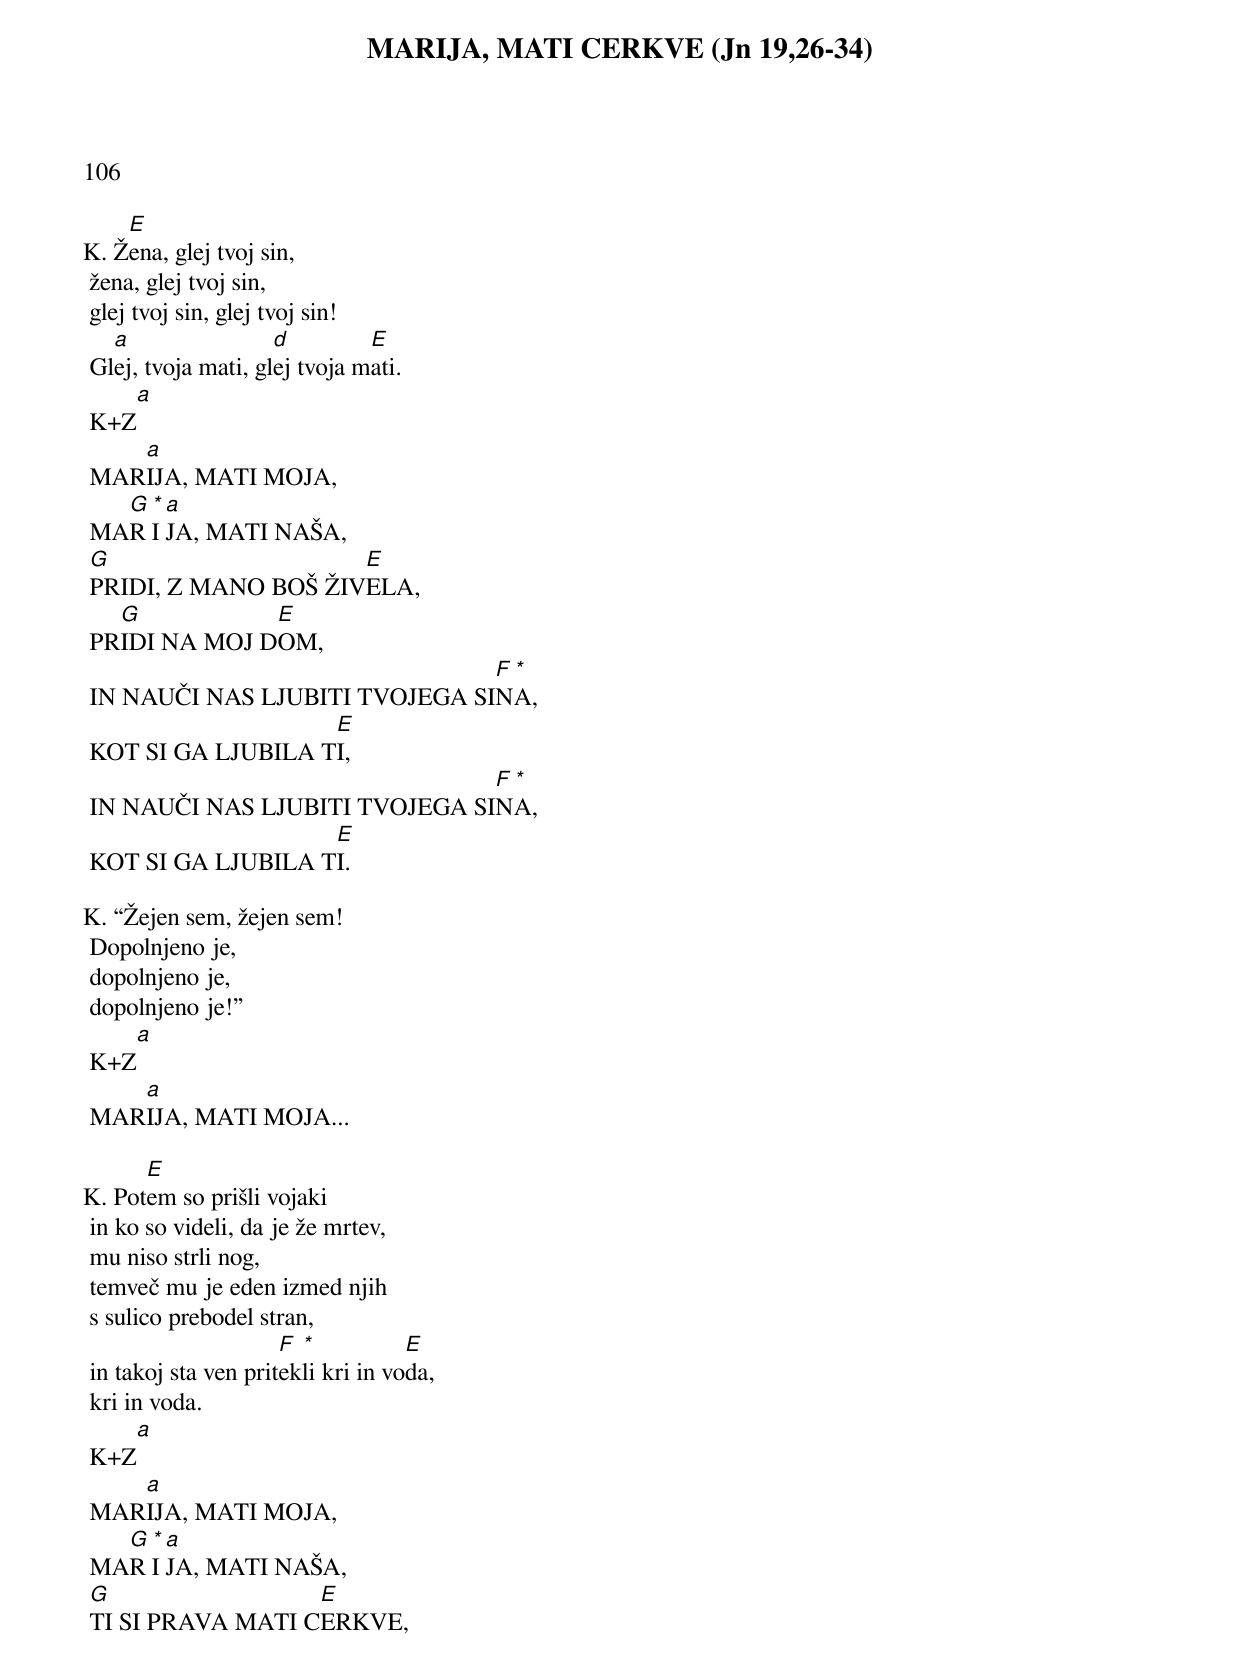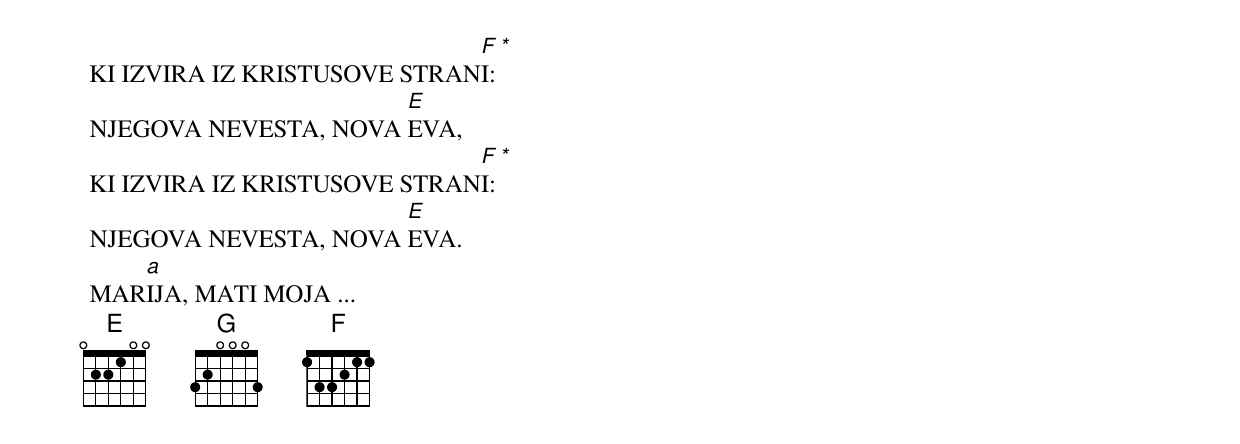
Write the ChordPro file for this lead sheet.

{title: MARIJA, MATI CERKVE (Jn 19,26-34)}

106

K.	Ž[E]ena, glej tvoj sin,
	žena, glej tvoj sin,
	glej tvoj sin, glej tvoj sin!
	Gl[a]ej, tvoja mati, gl[d]ej tvoja m[E]ati.
	K+Z[a]
	MAR[a]IJA, MATI MOJA,
	MA[G]R[*]I[a]JA, MATI NAŠA,
	[G]PRIDI, Z MANO BOŠ ŽIV[E]ELA,
	PR[G]IDI NA MOJ D[E]OM,
	IN NAUČI NAS LJUBITI TVOJEGA SI[F]N[*]A,
	KOT SI GA LJUBILA T[E]I,
	IN NAUČI NAS LJUBITI TVOJEGA SI[F]N[*]A,
	KOT SI GA LJUBILA T[E]I.

K.	“Žejen sem, žejen sem!
	Dopolnjeno je,
	dopolnjeno je,
	dopolnjeno je!”
	K+Z[a]
	MAR[a]IJA, MATI MOJA...

K.	Pot[E]em so prišli vojaki
	in ko so videli, da je že mrtev,
	mu niso strli nog,
	temveč mu je eden izmed njih
	s sulico prebodel stran,
	in takoj sta ven prit[F]ek[**]li kri in vo[E]da,
	kri in voda.
	K+Z[a]
	MAR[a]IJA, MATI MOJA,
	MA[G]R[*]I[a]JA, MATI NAŠA,
	[G]TI SI PRAVA MATI C[E]ERKVE,
	KI IZVIRA IZ KRISTUSOVE STRAN[F]I:[*]
	NJEGOVA NEVESTA, NOVA [E]EVA,
	KI IZVIRA IZ KRISTUSOVE STRAN[F]I:[*]
	NJEGOVA NEVESTA, NOVA [E]EVA.
	MAR[a]IJA, MATI MOJA ...
